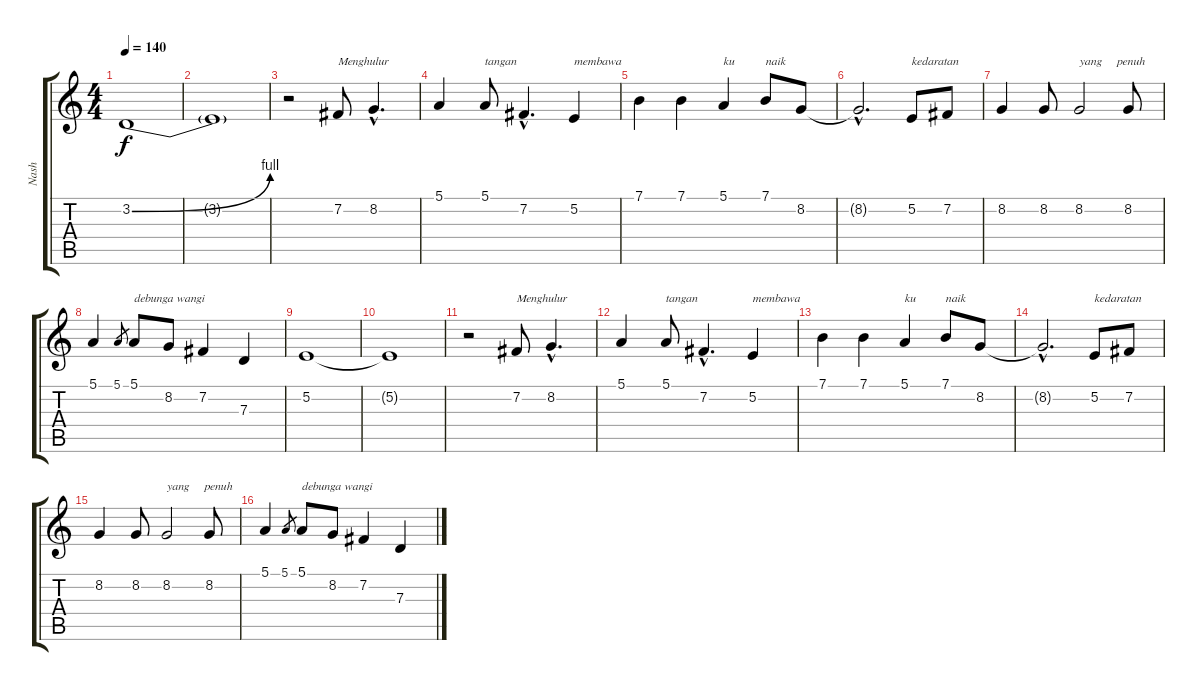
\track ("Nash" "Nash") {instrument viola}
\staff {score tabs}
\tuning (E4 B3 G3 D3 A2 E2) {hide}
\ts (4 4)
\tempo 140
\clef g2
\ks c
3.2{be (bend 0 0 60 4)}.1{dy f} |
3.2{t}.1 |
r.2 7.2.8{txt "Menghulur "} 8.2{hac}.4{d} |
5.1.4 5.1.8{txt "tangan"} 7.2{hac}.4{d} 5.2.4{txt "membawa"} |
7.1.4 7.1.4 5.1.4{txt "ku"} 7.1.8{txt "naik"} 8.2.8 |
8.2{hac t}.2{d} 5.2.8{txt "kedaratan"} 7.2.8 |
8.2.4 8.2.8 8.2.2{txt "yang     penuh"} 8.2.8 |
5.1.4 5.1.8{gr} 5.1.8{txt "debunga wangi"} 8.2.8 7.2.4 7.3.4 |
5.2.1 |
5.2{t}.1 |
r.2 7.2.8{txt "Menghulur "} 8.2{hac}.4{d} |
5.1.4 5.1.8{txt "tangan"} 7.2{hac}.4{d} 5.2.4{txt "membawa"} |
7.1.4 7.1.4 5.1.4{txt "ku"} 7.1.8{txt "naik"} 8.2.8 |
8.2{hac t}.2{d} 5.2.8{txt "kedaratan"} 7.2.8 |
8.2.4 8.2.8 8.2.2{txt "yang     penuh"} 8.2.8 |
5.1.4 5.1.8{gr} 5.1.8{txt "debunga wangi"} 8.2.8 7.2.4 7.3.4
